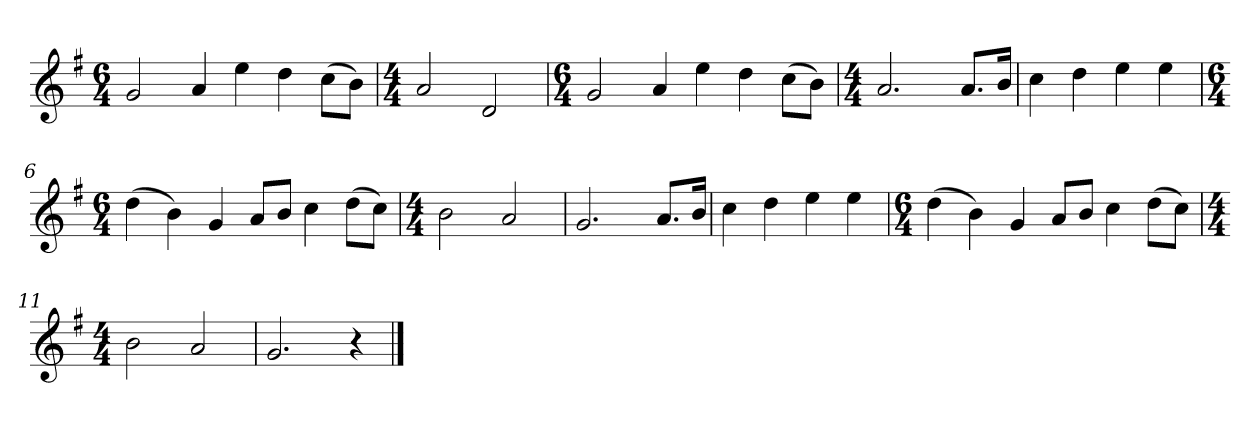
**kern
*part1
*staff1
*k[f#]
*M6/4
*MM120
=1
2g
4a
4ee
4dd
(8ccL
8bJ)
=2
*M4/4
2a
2d
=3
*M6/4
2g
4a
4ee
4dd
(8ccL
8bJ)
=4
*M4/4
2.a
8.aL
16bJk
=5
4cc
4dd
4ee
4ee
=6
*M6/4
(4dd
4b)
4g
8aL
8bJ
4cc
(8ddL
8ccJ)
=7
*M4/4
2b
2a
=8
2.g
8.aL
16bJk
=9
4cc
4dd
4ee
4ee
=10
*M6/4
(4dd
4b)
4g
8aL
8bJ
4cc
(8ddL
8ccJ)
=11
*M4/4
2b
2a
=12
2.g
4r
==
*-
